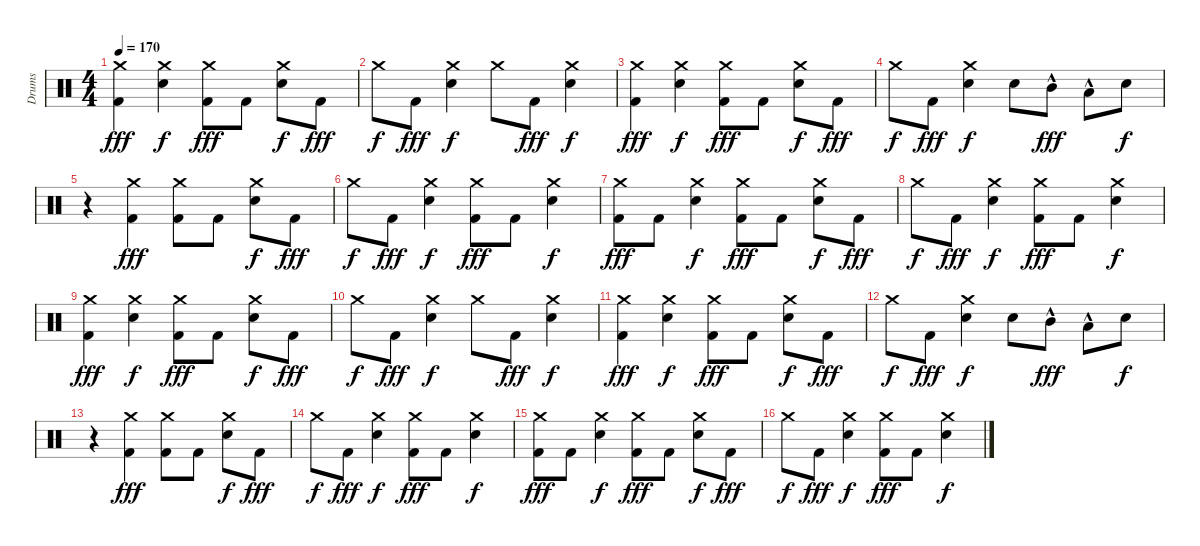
\track ("Drums" "Drums") {instrument percussion}
\staff {score}
\articulation defaults
\ts (4 4)
\tempo 170
\clef neutral
\ks c
("Crash medium (hit)" "Kick (hit) 2").4{dy fff} ("Crash medium (hit)" "Electric Snare (hit)").4{dy f} ("Crash medium (hit)" "Kick (hit) 2").8{dy fff} "Kick (hit) 2".8 ("Crash medium (hit)" "Electric Snare (hit)").8{dy f} "Kick (hit) 2".8{dy fff} |
"Crash medium (hit)".8{dy f} "Kick (hit) 2".8{dy fff} ("Crash medium (hit)" "Electric Snare (hit)").4{dy f} "Crash medium (hit)".8 "Kick (hit) 2".8{dy fff} ("Crash medium (hit)" "Electric Snare (hit)").4{dy f} |
("Crash medium (hit)" "Kick (hit) 2").4{dy fff} ("Crash medium (hit)" "Electric Snare (hit)").4{dy f} ("Crash medium (hit)" "Kick (hit) 2").8{dy fff} "Kick (hit) 2".8 ("Crash medium (hit)" "Electric Snare (hit)").8{dy f} "Kick (hit) 2".8{dy fff} |
"Crash medium (hit)".8{dy f} "Kick (hit) 2".8{dy fff} ("Crash medium (hit)" "Electric Snare (hit)").4{dy f} "Electric Snare (hit)".8 "Mid Tom (hit)"{hac}.8{dy fff} "Low Tom (hit)"{hac}.8 "Electric Snare (hit)".8{dy f} |
r.4 ("Crash medium (hit)" "Kick (hit) 2").4{dy fff} ("Crash medium (hit)" "Kick (hit) 2").8 "Kick (hit) 2".8 ("Crash medium (hit)" "Electric Snare (hit)").8{dy f} "Kick (hit) 2".8{dy fff} |
"Crash medium (hit)".8{dy f} "Kick (hit) 2".8{dy fff} ("Crash medium (hit)" "Electric Snare (hit)").4{dy f} ("Crash medium (hit)" "Kick (hit) 2").8{dy fff} "Kick (hit) 2".8 ("Crash medium (hit)" "Electric Snare (hit)").4{dy f} |
("Crash medium (hit)" "Kick (hit) 2").8{dy fff} "Kick (hit) 2".8 ("Crash medium (hit)" "Electric Snare (hit)").4{dy f} ("Crash medium (hit)" "Kick (hit) 2").8{dy fff} "Kick (hit) 2".8 ("Crash medium (hit)" "Electric Snare (hit)").8{dy f} "Kick (hit) 2".8{dy fff} |
"Crash medium (hit)".8{dy f} "Kick (hit) 2".8{dy fff} ("Crash medium (hit)" "Electric Snare (hit)").4{dy f} ("Crash medium (hit)" "Kick (hit) 2").8{dy fff} "Kick (hit) 2".8 ("Crash medium (hit)" "Electric Snare (hit)").4{dy f} |
("Crash medium (hit)" "Kick (hit) 2").4{dy fff} ("Crash medium (hit)" "Electric Snare (hit)").4{dy f} ("Crash medium (hit)" "Kick (hit) 2").8{dy fff} "Kick (hit) 2".8 ("Crash medium (hit)" "Electric Snare (hit)").8{dy f} "Kick (hit) 2".8{dy fff} |
"Crash medium (hit)".8{dy f} "Kick (hit) 2".8{dy fff} ("Crash medium (hit)" "Electric Snare (hit)").4{dy f} "Crash medium (hit)".8 "Kick (hit) 2".8{dy fff} ("Crash medium (hit)" "Electric Snare (hit)").4{dy f} |
("Crash medium (hit)" "Kick (hit) 2").4{dy fff} ("Crash medium (hit)" "Electric Snare (hit)").4{dy f} ("Crash medium (hit)" "Kick (hit) 2").8{dy fff} "Kick (hit) 2".8 ("Crash medium (hit)" "Electric Snare (hit)").8{dy f} "Kick (hit) 2".8{dy fff} |
"Crash medium (hit)".8{dy f} "Kick (hit) 2".8{dy fff} ("Crash medium (hit)" "Electric Snare (hit)").4{dy f} "Electric Snare (hit)".8 "Mid Tom (hit)"{hac}.8{dy fff} "Low Tom (hit)"{hac}.8 "Electric Snare (hit)".8{dy f} |
r.4 ("Crash medium (hit)" "Kick (hit) 2").4{dy fff} ("Crash medium (hit)" "Kick (hit) 2").8 "Kick (hit) 2".8 ("Crash medium (hit)" "Electric Snare (hit)").8{dy f} "Kick (hit) 2".8{dy fff} |
"Crash medium (hit)".8{dy f} "Kick (hit) 2".8{dy fff} ("Crash medium (hit)" "Electric Snare (hit)").4{dy f} ("Crash medium (hit)" "Kick (hit) 2").8{dy fff} "Kick (hit) 2".8 ("Crash medium (hit)" "Electric Snare (hit)").4{dy f} |
("Crash medium (hit)" "Kick (hit) 2").8{dy fff} "Kick (hit) 2".8 ("Crash medium (hit)" "Electric Snare (hit)").4{dy f} ("Crash medium (hit)" "Kick (hit) 2").8{dy fff} "Kick (hit) 2".8 ("Crash medium (hit)" "Electric Snare (hit)").8{dy f} "Kick (hit) 2".8{dy fff} |
"Crash medium (hit)".8{dy f} "Kick (hit) 2".8{dy fff} ("Crash medium (hit)" "Electric Snare (hit)").4{dy f} ("Crash medium (hit)" "Kick (hit) 2").8{dy fff} "Kick (hit) 2".8 ("Crash medium (hit)" "Electric Snare (hit)").4{dy f}
